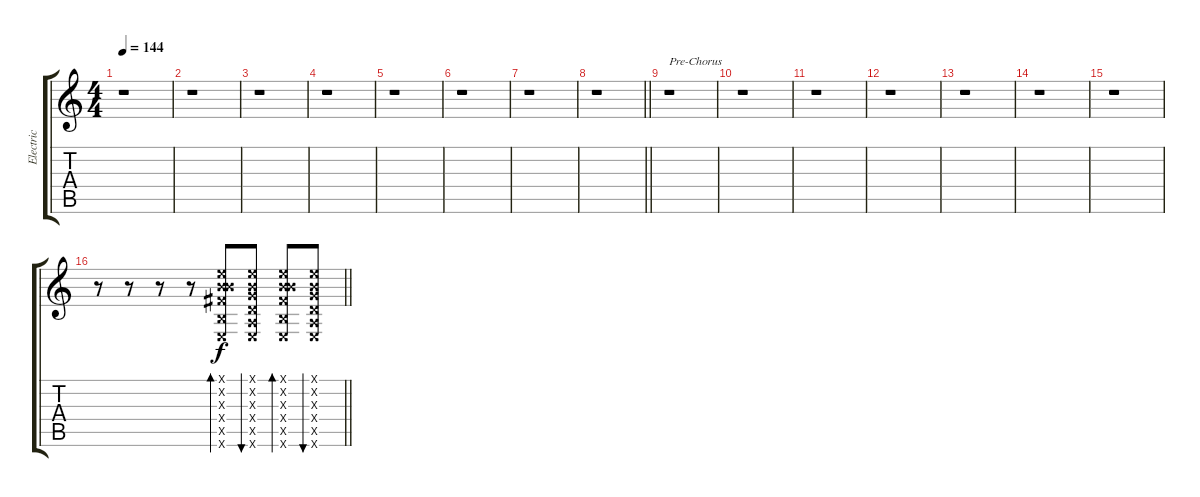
\track ("Electric" "Electric") {instrument distortionguitar}
\staff {score tabs}
\tuning (E4 B3 G3 D3 A2 E2) {hide}
\ts (4 4)
\tempo 144
\clef g2
\ks c
r.1{dy f} |
r.1 |
r.1 |
r.1 |
r.1 |
r.1 |
r.1 |
\barLineRight lightlight
r.1 |
r.1{txt "Pre-Chorus"} |
r.1 |
r.1 |
r.1 |
r.1 |
r.1 |
r.1 |
\barLineRight lightlight
r.8 r.8 r.8 r.8 (0.1{x} 0.2{x} 4.3{x} 4.4{x} 2.5{x} 0.6{x}).8{bd 30} (0.1{x} 0.2{x} 0.3{x} 0.4{x} 0.5{x} 0.6{x}).8{bu 30} (0.1{x} 0.2{x} 4.3{x} 4.4{x} 2.5{x} 0.6{x}).8{bd 30} (0.1{x} 0.2{x} 0.3{x} 0.4{x} 0.5{x} 0.6{x}).8{bu 30}
